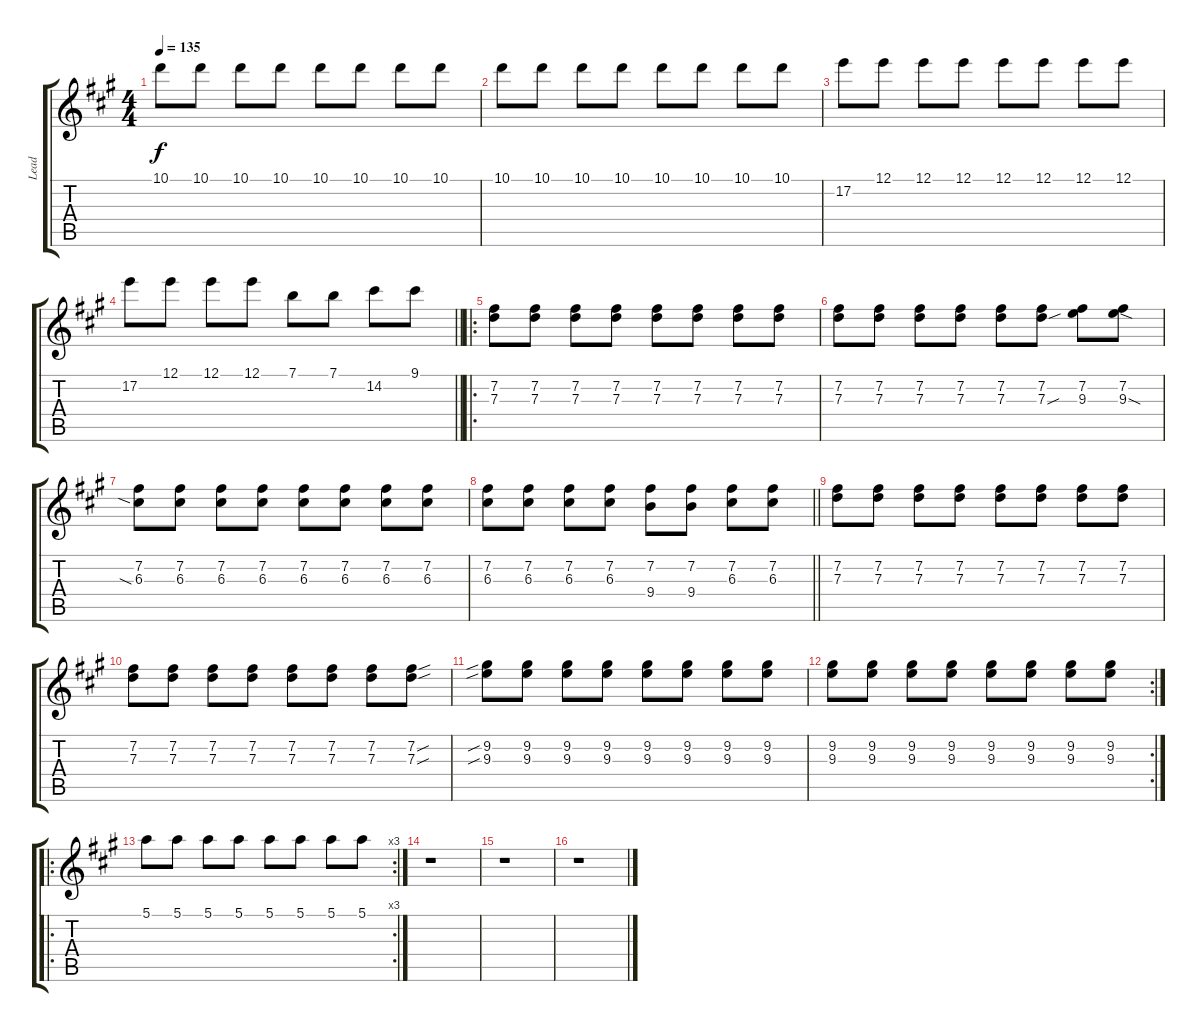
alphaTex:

\track ("Lead" "Lead") {instrument distortionguitar}
\staff {score tabs}
\tuning (E4 B3 G3 D3 A2 E2) {hide}
\ts (4 4)
\tempo 135
\clef g2
\ks a
10.1.8{dy f} 10.1.8 10.1.8 10.1.8 10.1.8 10.1.8 10.1.8 10.1.8 |
10.1.8 10.1.8 10.1.8 10.1.8 10.1.8 10.1.8 10.1.8 10.1.8 |
17.2.8 12.1.8 12.1.8 12.1.8 12.1.8 12.1.8 12.1.8 12.1.8 |
\barLineRight lightlight
17.2.8 12.1.8 12.1.8 12.1.8 7.1.8 7.1.8 14.2.8 9.1.8 |
\ro
(7.2 7.3).8 (7.2 7.3).8 (7.2 7.3).8 (7.2 7.3).8 (7.2 7.3).8 (7.2 7.3).8 (7.2 7.3).8 (7.2 7.3).8 |
(7.2 7.3).8 (7.2 7.3).8 (7.2 7.3).8 (7.2 7.3).8 (7.2 7.3).8 (7.2 7.3{sou}).8 (7.2 9.3).8 (7.2 9.3{sod}).8 |
(7.2 6.3{sia}).8 (7.2 6.3).8 (7.2 6.3).8 (7.2 6.3).8 (7.2 6.3).8 (7.2 6.3).8 (7.2 6.3).8 (7.2 6.3).8 |
\barLineRight lightlight
(7.2 6.3).8 (7.2 6.3).8 (7.2 6.3).8 (7.2 6.3).8 (7.2 9.4).8 (7.2 9.4).8 (7.2 6.3).8 (7.2 6.3).8 |
(7.2 7.3).8 (7.2 7.3).8 (7.2 7.3).8 (7.2 7.3).8 (7.2 7.3).8 (7.2 7.3).8 (7.2 7.3).8 (7.2 7.3).8 |
(7.2 7.3).8 (7.2 7.3).8 (7.2 7.3).8 (7.2 7.3).8 (7.2 7.3).8 (7.2 7.3).8 (7.2 7.3).8 (7.2{sou} 7.3{sou}).8 |
(9.2{sib} 9.3{sib}).8 (9.2 9.3).8 (9.2 9.3).8 (9.2 9.3).8 (9.2 9.3).8 (9.2 9.3).8 (9.2 9.3).8 (9.2 9.3).8 |
\rc 2
(9.2 9.3).8 (9.2 9.3).8 (9.2 9.3).8 (9.2 9.3).8 (9.2 9.3).8 (9.2 9.3).8 (9.2 9.3).8 (9.2 9.3).8 |
\ro
\rc 3
5.1.8 5.1.8 5.1.8 5.1.8 5.1.8 5.1.8 5.1.8 5.1.8 |
r.1 |
r.1 |
r.1
